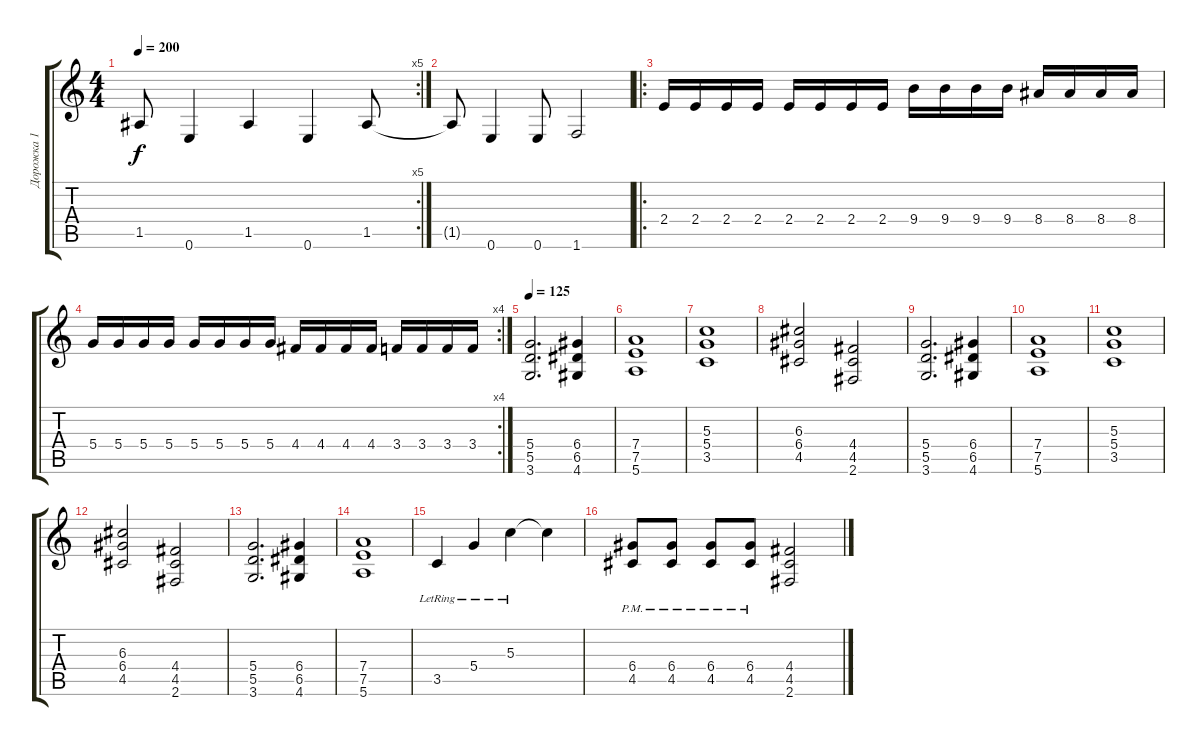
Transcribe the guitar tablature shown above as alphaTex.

\track ("Дорожка 1" "Дорожка 1") {instrument distortionguitar}
\staff {score tabs}
\tuning (E4 B3 G3 D3 A2 E2) {hide}
\rc 5
\ts (4 4)
\tempo 200
\clef g2
\ks c
1.5{t}.8{dy f} 0.6.4 1.5.4 0.6.4 1.5.8 |
1.5{t}.8 0.6.4 0.6.8 1.6.2 |
\ro
2.4.16 2.4.16 2.4.16 2.4.16 2.4.16 2.4.16 2.4.16 2.4.16 9.4.16 9.4.16 9.4.16 9.4.16 8.4.16 8.4.16 8.4.16 8.4.16 |
\rc 4
5.4.16 5.4.16 5.4.16 5.4.16 5.4.16 5.4.16 5.4.16 5.4.16 4.4.16 4.4.16 4.4.16 4.4.16 3.4.16 3.4.16 3.4.16 3.4.16 |
\tempo 125
(5.4 5.5 3.6).2{d} (6.4 6.5 4.6).4 |
(7.4 7.5 5.6).1 |
(5.3 5.4 3.5).1 |
(6.3 6.4 4.5).2 (4.4 4.5 2.6).2 |
(5.4 5.5 3.6).2{d} (6.4 6.5 4.6).4 |
(7.4 7.5 5.6).1 |
(5.3 5.4 3.5).1 |
(6.3 6.4 4.5).2 (4.4 4.5 2.6).2 |
(5.4 5.5 3.6).2{d} (6.4 6.5 4.6).4 |
(7.4 7.5 5.6).1 |
3.5{lr}.4 5.4{lr}.4 5.3{lr}.4 5.3{t}.4 |
(6.4{pm} 4.5{pm}).8 (6.4{pm} 4.5{pm}).8 (6.4{pm} 4.5{pm}).8 (6.4{pm} 4.5{pm}).8 (4.4 4.5 2.6).2
